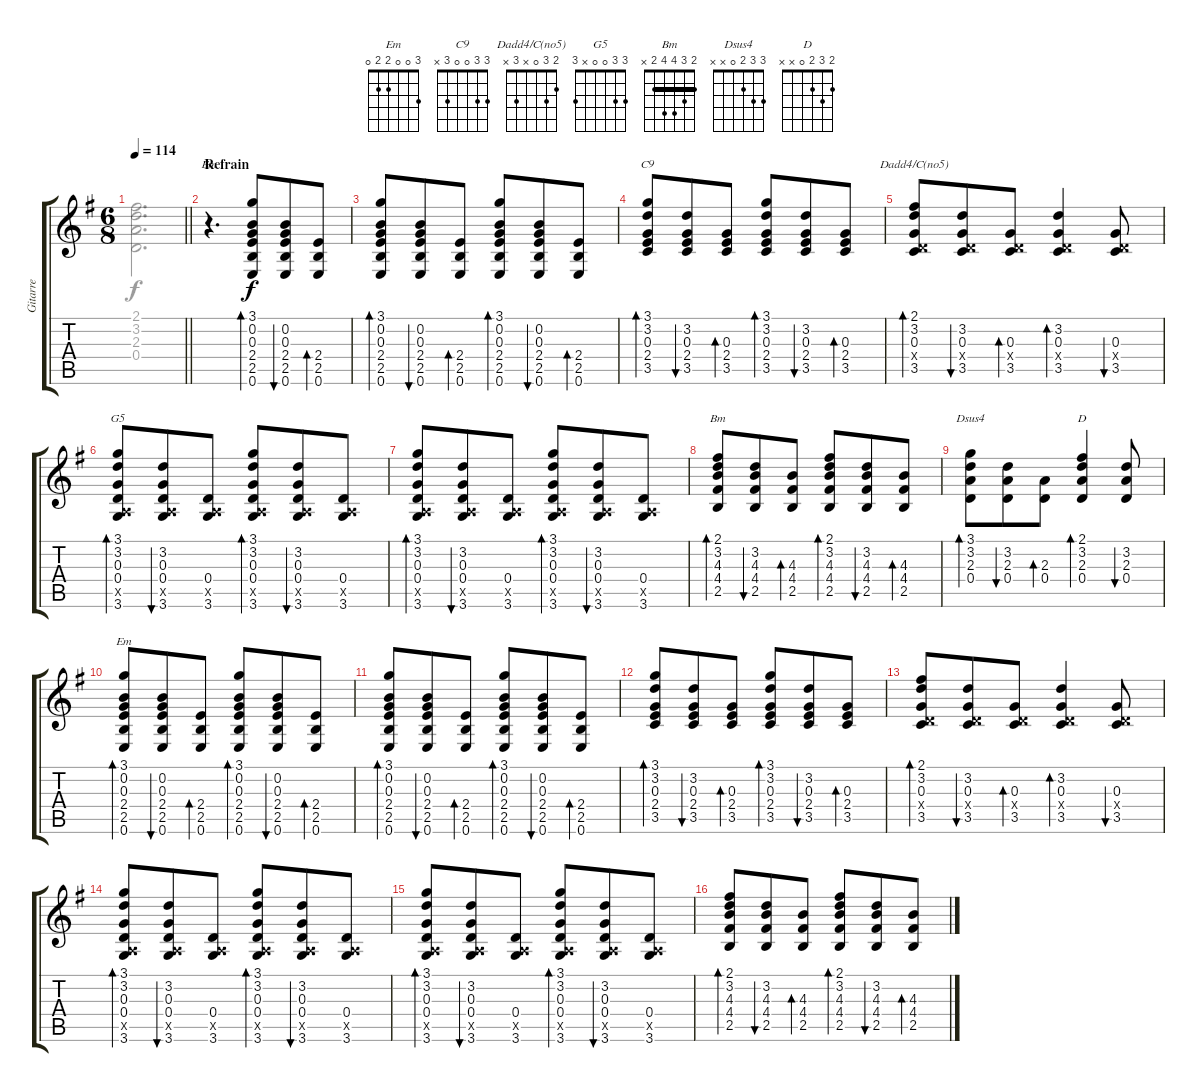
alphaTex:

\track ("Gitarre" "Gitarre") {instrument acousticguitarsteel}
\staff {score tabs}
\tuning (E4 B3 G3 D3 A2 E2) {hide}
\chord ("Em" 3 x 0 2 2 0)
\chord ("C9" 3 3 0 0 3 x)
\chord ("Dadd4/C(no5)" 2 3 0 x 3 x)
\chord ("G5" 3 3 0 0 x 3)
\chord ("Bm" 2 3 4 4 2 x) {barre 2}
\chord ("Dsus4" 3 3 2 0 x x)
\chord ("D" 2 3 2 0 x x)
\chord ("Em" 3 0 0 2 2 0)
\voice
\ts (6 8)
\tempo 114
\clef g2
\barLineRight lightlight
\ks g
|
\section ("" "Refrain")
r.4{d ch "Em"} (3.1 0.2 0.3 2.4 2.5 0.6).8{bd 60} (0.2 0.3 2.4 2.5 0.6).8{bu 60} (2.4 2.5 0.6).8{bd 60} |
(3.1 0.2 0.3 2.4 2.5 0.6).8{bd 60} (0.2 0.3 2.4 2.5 0.6).8{bu 60} (2.4 2.5 0.6).8{bd 60} (3.1 0.2 0.3 2.4 2.5 0.6).8{bd 60} (0.2 0.3 2.4 2.5 0.6).8{bu 60} (2.4 2.5 0.6).8{bd 60} |
(3.1 3.2 0.3 2.4 3.5).8{bd 60 ch "C9"} (3.2 0.3 2.4 3.5).8{bu 60} (0.3 2.4 3.5).8{bd 60} (3.1 3.2 0.3 2.4 3.5).8{bd 60} (3.2 0.3 2.4 3.5).8{bu 60} (0.3 2.4 3.5).8{bd 60} |
(2.1 3.2 0.3 0.4{x} 3.5).8{bd 60 ch "Dadd4/C(no5)"} (3.2 0.3 0.4{x} 3.5).8{bu 60} (0.3 0.4{x} 3.5).8{bd 60} (3.2 0.3 0.4{x} 3.5).4{bd 60} (0.3 0.4{x} 3.5).8{bu 60} |
(3.1 3.2 0.3 0.4 0.5{x} 3.6).8{bd 60 ch "G5"} (3.2 0.3 0.4 0.5{x} 3.6).8{bu 60} (0.4 0.5{x} 3.6).8 (3.1 3.2 0.3 0.4 0.5{x} 3.6).8{bd 60} (3.2 0.3 0.4 0.5{x} 3.6).8{bu 60} (0.4 0.5{x} 3.6).8 |
(3.1 3.2 0.3 0.4 0.5{x} 3.6).8{bd 60} (3.2 0.3 0.4 0.5{x} 3.6).8{bu 60} (0.4 0.5{x} 3.6).8 (3.1 3.2 0.3 0.4 0.5{x} 3.6).8{bd 60} (3.2 0.3 0.4 0.5{x} 3.6).8{bu 60} (0.4 0.5{x} 3.6).8 |
(2.1 3.2 4.3 4.4 2.5).8{bd 60 ch "Bm"} (3.2 4.3 4.4 2.5).8{bu 60} (4.3 4.4 2.5).8{bd 60} (2.1 3.2 4.3 4.4 2.5).8{bd 60} (3.2 4.3 4.4 2.5).8{bu 60} (4.3 4.4 2.5).8{bd 60} |
(3.1 3.2 2.3 0.4).8{bd 60 ch "Dsus4"} (3.2 2.3 0.4).8{bu 60} (2.3 0.4).8{bd 60} (2.1 3.2 2.3 0.4).4{bd 60 ch "D"} (3.2 2.3 0.4).8{bu 60} |
(3.1 0.2 0.3 2.4 2.5 0.6).8{bd 60 ch "Em"} (0.2 0.3 2.4 2.5 0.6).8{bu 60} (2.4 2.5 0.6).8{bd 60} (3.1 0.2 0.3 2.4 2.5 0.6).8{bd 60} (0.2 0.3 2.4 2.5 0.6).8{bu 60} (2.4 2.5 0.6).8{bd 60} |
(3.1 0.2 0.3 2.4 2.5 0.6).8{bd 60} (0.2 0.3 2.4 2.5 0.6).8{bu 60} (2.4 2.5 0.6).8{bd 60} (3.1 0.2 0.3 2.4 2.5 0.6).8{bd 60} (0.2 0.3 2.4 2.5 0.6).8{bu 60} (2.4 2.5 0.6).8{bd 60} |
(3.1 3.2 0.3 2.4 3.5).8{bd 60} (3.2 0.3 2.4 3.5).8{bu 60} (0.3 2.4 3.5).8{bd 60} (3.1 3.2 0.3 2.4 3.5).8{bd 60} (3.2 0.3 2.4 3.5).8{bu 60} (0.3 2.4 3.5).8{bd 60} |
(2.1 3.2 0.3 0.4{x} 3.5).8{bd 60} (3.2 0.3 0.4{x} 3.5).8{bu 60} (0.3 0.4{x} 3.5).8{bd 60} (3.2 0.3 0.4{x} 3.5).4{bd 60} (0.3 0.4{x} 3.5).8{bu 60} |
(3.1 3.2 0.3 0.4 0.5{x} 3.6).8{bd 60} (3.2 0.3 0.4 0.5{x} 3.6).8{bu 60} (0.4 0.5{x} 3.6).8 (3.1 3.2 0.3 0.4 0.5{x} 3.6).8{bd 60} (3.2 0.3 0.4 0.5{x} 3.6).8{bu 60} (0.4 0.5{x} 3.6).8 |
(3.1 3.2 0.3 0.4 0.5{x} 3.6).8{bd 60} (3.2 0.3 0.4 0.5{x} 3.6).8{bu 60} (0.4 0.5{x} 3.6).8 (3.1 3.2 0.3 0.4 0.5{x} 3.6).8{bd 60} (3.2 0.3 0.4 0.5{x} 3.6).8{bu 60} (0.4 0.5{x} 3.6).8 |
(2.1 3.2 4.3 4.4 2.5).8{bd 60} (3.2 4.3 4.4 2.5).8{bu 60} (4.3 4.4 2.5).8{bd 60} (2.1 3.2 4.3 4.4 2.5).8{bd 60} (3.2 4.3 4.4 2.5).8{bu 60} (4.3 4.4 2.5).8{bd 60}
\voice
\clef g2
\ottava regular
\simile none
\barLineRight lightlight
\ks g
(2.1 3.2 2.3 0.4).2{d dy f} |
|
|
|
|
|
|
|
|
|
|
|
|
|
|
